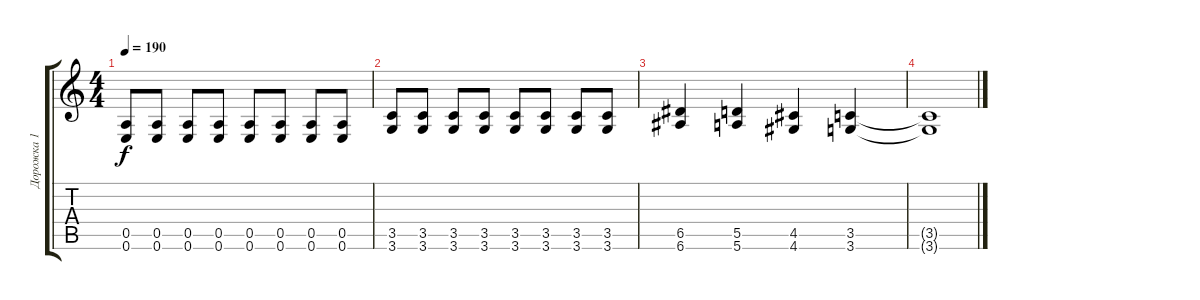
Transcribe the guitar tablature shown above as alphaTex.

\track ("Дорожка 1" "Дорожка 1") {instrument distortionguitar}
\staff {score tabs}
\tuning (E4 B3 G3 D3 A2 E2) {hide}
\ts (4 4)
\tempo 190
\clef g2
\ks c
(0.5 0.6).8{dy f} (0.5 0.6).8 (0.5 0.6).8 (0.5 0.6).8 (0.5 0.6).8 (0.5 0.6).8 (0.5 0.6).8 (0.5 0.6).8 |
(3.5 3.6).8 (3.5 3.6).8 (3.5 3.6).8 (3.5 3.6).8 (3.5 3.6).8 (3.5 3.6).8 (3.5 3.6).8 (3.5 3.6).8 |
(6.5 6.6).4 (5.5 5.6).4 (4.5 4.6).4 (3.5 3.6).4 |
(3.5{t} 3.6{t}).1
